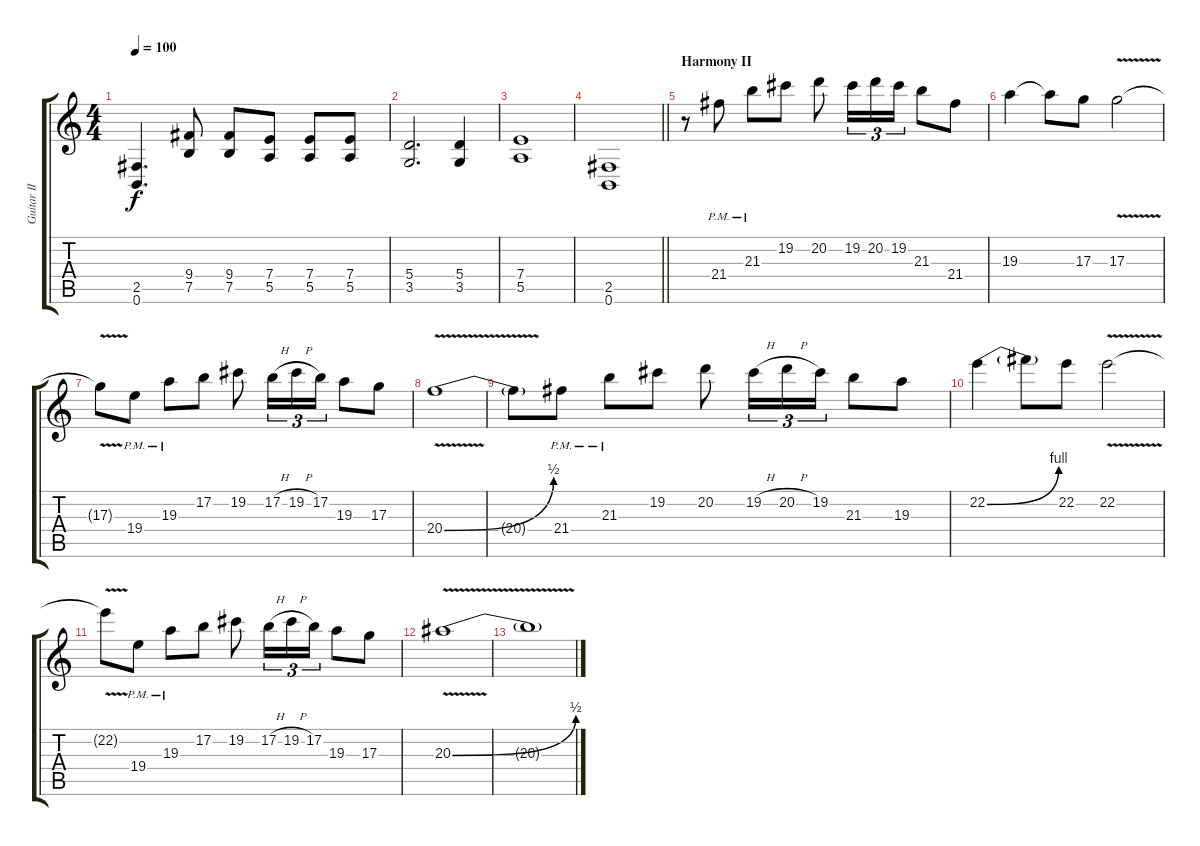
\track ("Guitar II" "Guitar II") {instrument distortionguitar}
\staff {score tabs}
\tuning (B3 Gb3 D3 A2 E2 B1) {hide}
\ts (4 4)
\tempo 100
\clef g2
\ks c
(2.5{t} 0.6{t}).4{d dy f} (9.4 7.5).8 (9.4 7.5).8 (7.4 5.5).8 (7.4 5.5).8 (7.4 5.5).8 |
(5.4 3.5).2{d} (5.4 3.5).4 |
(7.4 5.5).1 |
\barLineRight lightlight
(2.5 0.6).1 |
\section ("" "Harmony II")
r.8 21.4{pm}.8 21.3{pm}.8 19.2.8 20.2.8 19.2.16{tu (3 2)} 20.2.16{tu (3 2)} 19.2.16{tu (3 2)} 21.3.8 21.4.8 |
19.3.4 19.3{t}.8 17.3.8 17.3{v}.2 |
17.3{t}.8 19.4{pm}.8 19.3{pm}.8 17.2.8 19.2.8 17.2{h}.16{tu (3 2)} 19.2{h}.16{tu (3 2)} 17.2.16{tu (3 2)} 19.3.8 17.3.8 |
20.4{be (bend 0 0 60 2) v}.1 |
20.4{t}.8 21.4{pm}.8 21.3{pm}.8 19.2.8 20.2.8 19.2{h}.16{tu (3 2)} 20.2{h}.16{tu (3 2)} 19.2.16{tu (3 2)} 21.3.8 19.3.8 |
22.2{be (bend 0 0 60 4)}.4 22.2{t}.8 22.2.8 22.2{v}.2 |
22.2{t}.8 19.4{pm}.8 19.3{pm}.8 17.2.8 19.2.8 17.2{h}.16{tu (3 2)} 19.2{h}.16{tu (3 2)} 17.2.16{tu (3 2)} 19.3.8 17.3.8 |
20.3{be (bend 0 0 60 2) v}.1 |
20.3{t}.1
